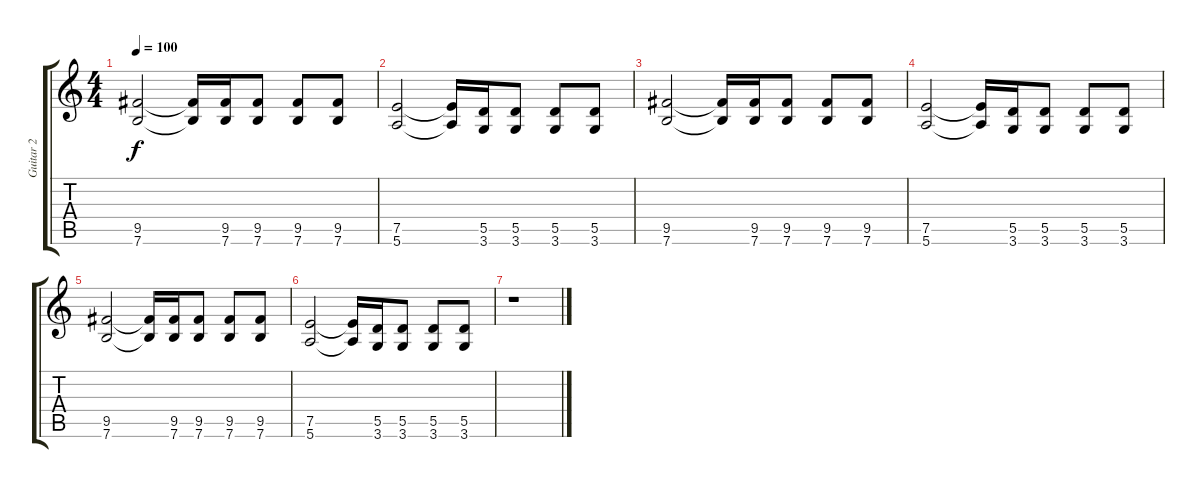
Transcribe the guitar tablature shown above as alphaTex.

\track ("Guitar 2" "Guitar 2") {instrument electricguitarjazz}
\staff {score tabs}
\tuning (E4 B3 G3 D3 A2 E2) {hide}
\ts (4 4)
\tempo 100
\clef g2
\ks c
(9.5 7.6).2{dy f instrument overdrivenguitar} (9.5{t} 7.6{t}).16 (9.5 7.6).16 (9.5 7.6).8 (9.5 7.6).8 (9.5 7.6).8 |
(7.5 5.6).2{instrument overdrivenguitar} (7.5{t} 5.6{t}).16 (5.5 3.6).16 (5.5 3.6).8 (5.5 3.6).8 (5.5 3.6).8 |
(9.5 7.6).2{instrument overdrivenguitar} (9.5{t} 7.6{t}).16 (9.5 7.6).16 (9.5 7.6).8 (9.5 7.6).8 (9.5 7.6).8 |
(7.5 5.6).2{instrument overdrivenguitar} (7.5{t} 5.6{t}).16 (5.5 3.6).16 (5.5 3.6).8 (5.5 3.6).8 (5.5 3.6).8 |
(9.5 7.6).2{instrument overdrivenguitar} (9.5{t} 7.6{t}).16 (9.5 7.6).16 (9.5 7.6).8 (9.5 7.6).8 (9.5 7.6).8 |
(7.5 5.6).2{instrument overdrivenguitar} (7.5{t} 5.6{t}).16 (5.5 3.6).16 (5.5 3.6).8 (5.5 3.6).8 (5.5 3.6).8 |
r.1
